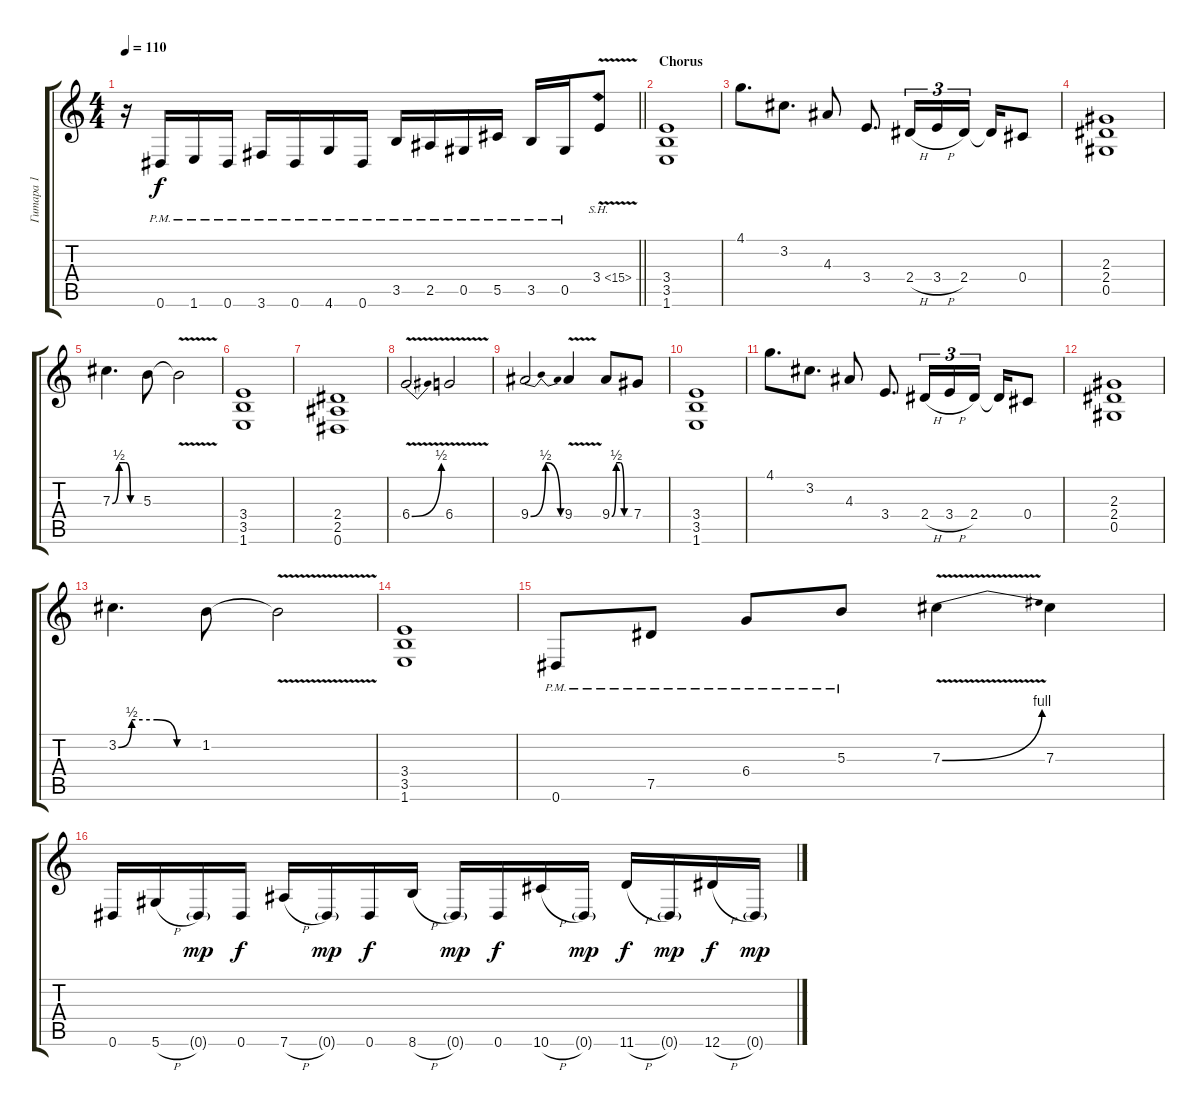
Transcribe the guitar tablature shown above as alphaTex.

\track ("Гитара 1" "Гитара 1") {instrument distortionguitar}
\staff {score tabs}
\tuning (Eb4 Bb3 Gb3 Db3 Ab2 Eb2) {hide}
\ts (4 4)
\tempo 110
\clef g2
\barLineRight lightlight
\ks c
r.16{dy f} 0.6{pm}.16 1.6{pm}.16 0.6{pm}.16 3.6{pm}.16 0.6{pm}.16 4.6{pm}.16 0.6{pm}.16 3.5{pm}.16 2.5{pm}.16 0.5{pm}.16 5.5{pm}.16 3.5{pm}.16 0.5{pm}.16 3.4{sh 12 v}.8 |
\section ("" "Chorus")
(3.4 3.5 1.6).1 |
4.1.8{d} 3.2.8{d} 4.3.8 3.4.8{d} 2.4{h}.16{tu (3 2)} 3.4{h}.16{tu (3 2)} 2.4.16{tu (3 2) beam splitsecondary} 2.4{t}.16 0.4.8 |
(2.3 2.4 0.5).1 |
7.3{be (custom 0 0 15 2 30 2 40 0 60 0)}.4{d} 5.3.8 5.3{v t}.2 |
(3.4 3.5 1.6).1 |
(2.4 2.5 0.6).1 |
6.4{be (bend 0 0 60 2) v}.2 6.4{v}.2 |
9.4{be (bendrelease 0 0 15 2 45 2 60 0)}.2 9.4{v}.4 9.4{be (custom 0 0 15 2 29 2 42 0 60 0)}.8 7.4.8 |
(3.4 3.5 1.6).1 |
4.1.8{d} 3.2.8{d} 4.3.8 3.4.8{d} 2.4{h}.16{tu (3 2)} 3.4{h}.16{tu (3 2)} 2.4.16{tu (3 2) beam splitsecondary} 2.4{t}.16 0.4.8 |
(2.3 2.4 0.5).1 |
3.2{be (custom 0 0 10 2 29 2 44 0 60 0)}.4{d} 1.2.8 1.2{v t}.2 |
(3.4 3.5 1.6).1 |
0.6{pm}.8 7.5{pm}.8 6.4{pm}.8 5.3{pm}.8 7.3{be (bend 0 0 60 4) v}.4 7.3.4 |
\ks aminor
0.6.16 5.6{h}.16 0.6{g}.16{dy mp} 0.6.16{dy f} 7.6{h}.16 0.6{g}.16{dy mp} 0.6.16{dy f} 8.6{h}.16 0.6{g}.16{dy mp} 0.6.16{dy f} 10.6{h}.16 0.6{g}.16{dy mp} 11.6{h}.16{dy f} 0.6{g}.16{dy mp} 12.6{h}.16{dy f} 0.6{g}.16{dy mp}
